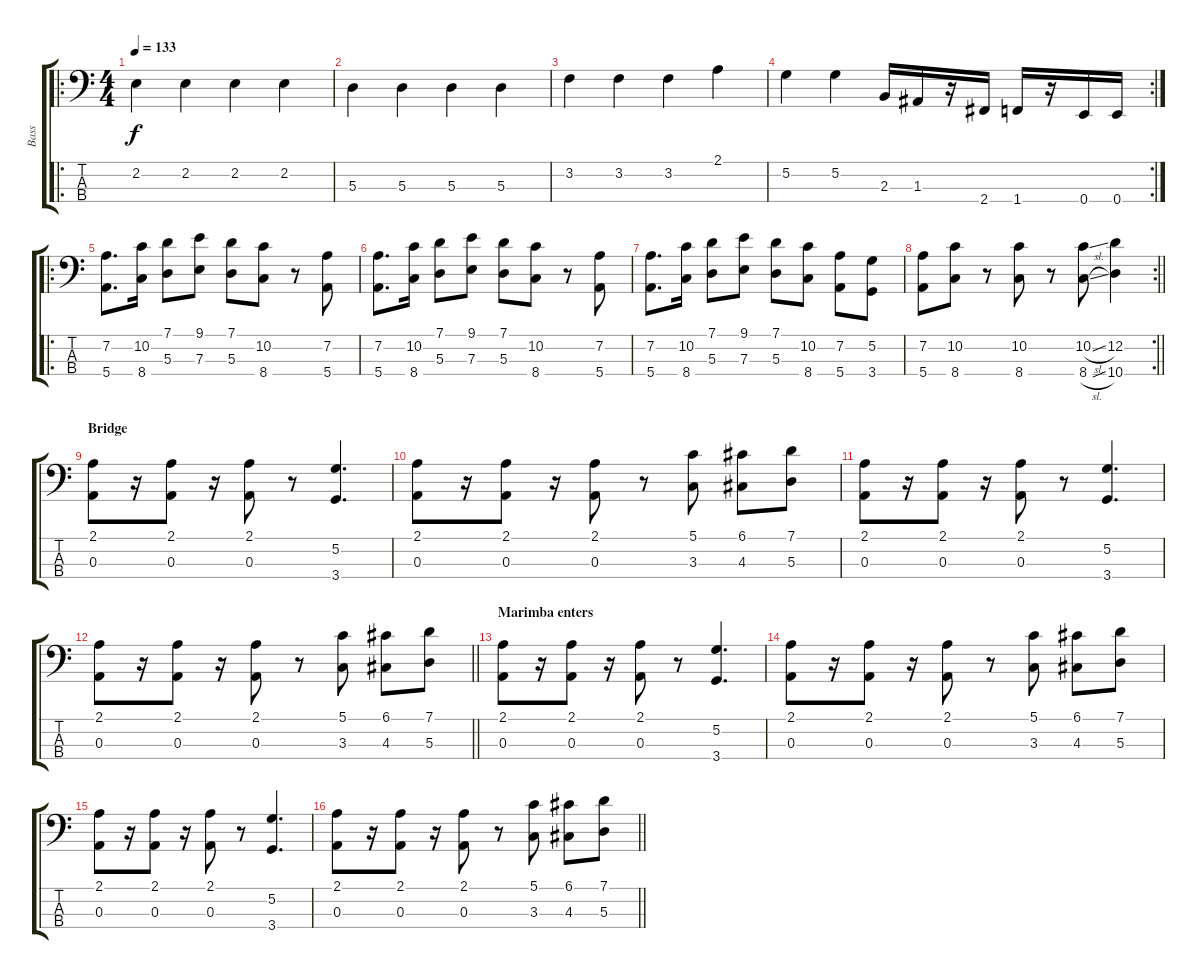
\track ("Bass" "Bass") {instrument electricbassfinger}
\staff {score tabs}
\tuning (G2 D2 A1 E1) {hide}
\ro
\ts (4 4)
\tempo 133
\clef f4
\ks c
2.2.4{dy f} 2.2.4 2.2.4 2.2.4 |
5.3.4 5.3.4 5.3.4 5.3.4 |
3.2.4 3.2.4 3.2.4 2.1.4 |
\rc 2
5.2.4 5.2.4 2.3.16 1.3.16 r.16 2.4.16 1.4.16 r.16 0.4.16 0.4.16 |
\ro
(7.2 5.4).8{d} (10.2 8.4).16 (7.1 5.3).8 (9.1 7.3).8 (7.1 5.3).8 (10.2 8.4).8 r.8 (7.2 5.4).8 |
(7.2 5.4).8{d} (10.2 8.4).16 (7.1 5.3).8 (9.1 7.3).8 (7.1 5.3).8 (10.2 8.4).8 r.8 (7.2 5.4).8 |
(7.2 5.4).8{d} (10.2 8.4).16 (7.1 5.3).8 (9.1 7.3).8 (7.1 5.3).8 (10.2 8.4).8 (7.2 5.4).8 (5.2 3.4).8 |
\rc 2
\barLineRight lightlight
(7.2 5.4).8 (10.2 8.4).8 r.8 (10.2 8.4).8 r.8 (10.2{sl} 8.4{sl}).8 (12.2 10.4).4 |
\section ("" "Bridge")
(2.1 0.3).8 r.16 (2.1 0.3).8 r.16 (2.1 0.3).8 r.8 (5.2 3.4).4{d} |
(2.1 0.3).8 r.16 (2.1 0.3).8 r.16 (2.1 0.3).8 r.8 (5.1 3.3).8 (6.1 4.3).8 (7.1 5.3).8 |
(2.1 0.3).8 r.16 (2.1 0.3).8 r.16 (2.1 0.3).8 r.8 (5.2 3.4).4{d} |
\barLineRight lightlight
(2.1 0.3).8 r.16 (2.1 0.3).8 r.16 (2.1 0.3).8 r.8 (5.1 3.3).8 (6.1 4.3).8 (7.1 5.3).8 |
\section ("" "Marimba enters")
(2.1 0.3).8 r.16 (2.1 0.3).8 r.16 (2.1 0.3).8 r.8 (5.2 3.4).4{d} |
(2.1 0.3).8 r.16 (2.1 0.3).8 r.16 (2.1 0.3).8 r.8 (5.1 3.3).8 (6.1 4.3).8 (7.1 5.3).8 |
(2.1 0.3).8 r.16 (2.1 0.3).8 r.16 (2.1 0.3).8 r.8 (5.2 3.4).4{d} |
\barLineRight lightlight
(2.1 0.3).8 r.16 (2.1 0.3).8 r.16 (2.1 0.3).8 r.8 (5.1 3.3).8 (6.1 4.3).8 (7.1 5.3).8
